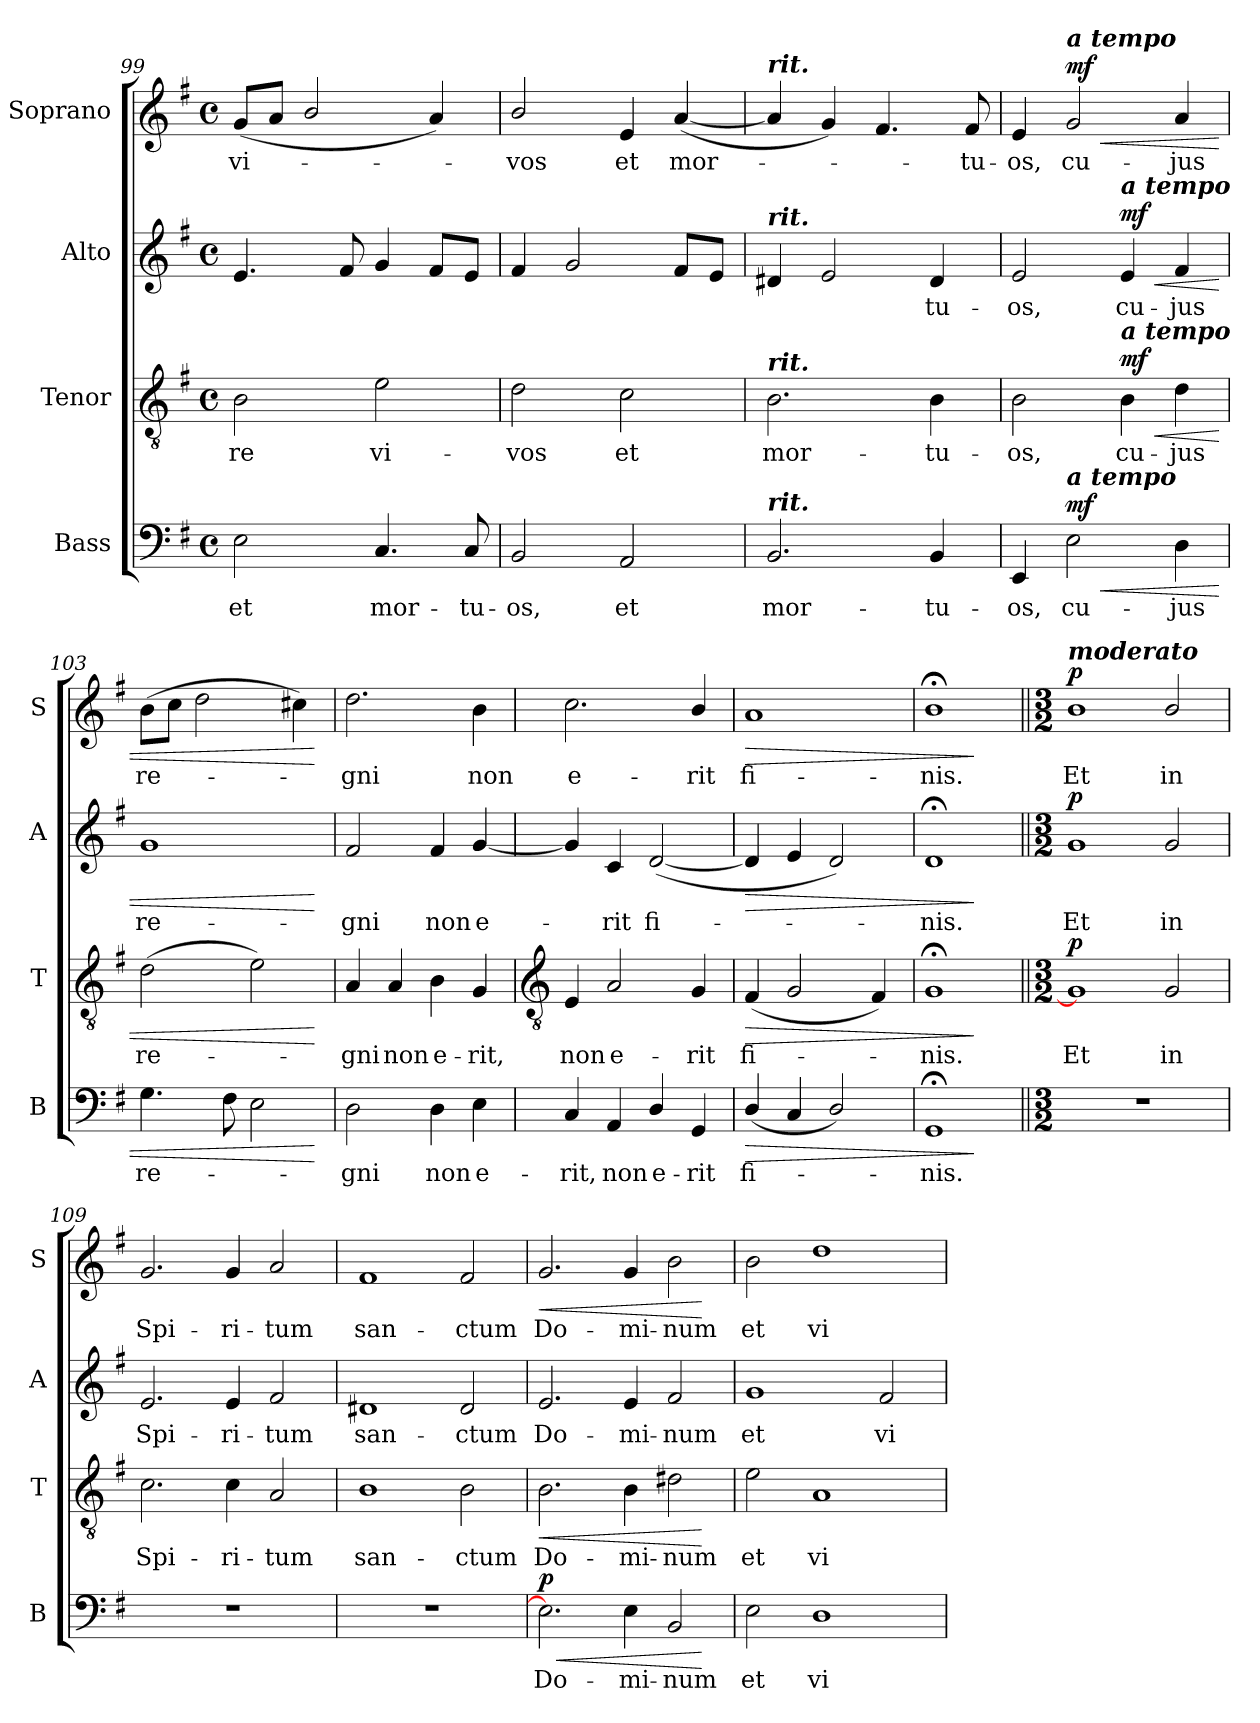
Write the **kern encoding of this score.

**kern	**text	**dynam	**kern	**text	**dynam	**kern	**text	**dynam	**kern	**text	**dynam
*part4	*part4	*part4	*part3	*part3	*part3	*part2	*part2	*part2	*part1	*part1	*part1
*staff4	*staff4	*staff4	*staff3	*staff3	*staff3	*staff2	*staff2	*staff2	*staff1	*staff1	*staff1
*I"Bass	*	*	*I"Tenor	*	*	*I"Alto	*	*	*I"Soprano	*	*
*I'B	*	*	*I'T	*	*	*I'A	*	*	*I'S	*	*
*clefF4	*	*	*clefGv2	*	*	*clefG2	*	*	*clefG2	*	*
*k[f#]	*	*	*k[f#]	*	*	*k[f#]	*	*	*k[f#]	*	*
*G:	*	*	*G:	*	*	*G:	*	*	*G:	*	*
*M4/4	*	*	*M4/4	*	*	*M4/4	*	*	*M4/4	*	*
*met(c)	*	*	*met(c)	*	*	*met(c)	*	*	*met(c)	*	*
=99	=99	=99	=99	=99	=99	=99	=99	=99	=99	=99	=99
!	!LO:LY:b	!	!	!LO:LY:b	!	!	!	!	!	!LO:LY:b	!
2E	et	.	2B	re	.	4.e	.	.	(<8gL	vi-	.
.	.	.	.	.	.	.	.	.	8aJ	.	.
.	.	.	.	.	.	.	.	.	2b/	.	.
.	.	.	.	.	.	8f#	.	.	.	.	.
!	!LO:LY:b	!	!	!LO:LY:b	!	!	!	!	!	!	!
4.C	mor-	.	2e	vi-	.	4g	.	.	.	.	.
.	.	.	.	.	.	8f#L	.	.	4a)	.	.
!	!LO:LY:b	!	!	!	!	!	!	!	!	!	!
8C	-tu-	.	.	.	.	8eJ	.	.	.	.	.
=100	=100	=100	=100	=100	=100	=100	=100	=100	=100	=100	=100
!	!LO:LY:b	!	!	!LO:LY:b	!	!	!	!	!	!LO:LY:b	!
2BB	-os,	.	2d	-vos	.	4f#	.	.	2b/	vos	.
.	.	.	.	.	.	2g	.	.	.	.	.
!	!LO:LY:b	!	!	!LO:LY:b	!	!	!	!	!	!LO:LY:b	!
2AA	et	.	2c	et	.	.	.	.	4e	et	.
!	!	!	!	!	!	!	!	!	!	!LO:LY:b	!
.	.	.	.	.	.	8f#L	.	.	(<[4a	mor-	.
.	.	.	.	.	.	8eJ	.	.	.	.	.
=101	=101	=101	=101	=101	=101	=101	=101	=101	=101	=101	=101
!	!	!	!	!	!	!	!	!	!LO:TX:a:Bi:t=rit.	!	!
!	!	!	!	!	!	!LO:TX:a:Bi:t=rit.	!	!	!	!	!
!	!	!	!LO:TX:a:Bi:t=rit.	!	!	!	!	!	!	!	!
!LO:TX:a:Bi:t=rit.	!	!	!	!	!	!	!	!	!	!	!
!	!LO:LY:b	!	!	!LO:LY:b	!	!	!	!	!	!	!
2.BB	mor-	.	2.B	mor-	.	4d#X	.	.	4a]	.	.
.	.	.	.	.	.	2e	.	.	4g)	.	.
.	.	.	.	.	.	.	.	.	4.f#	.	.
!	!LO:LY:b	!	!	!LO:LY:b	!	!	!LO:LY:b	!	!	!	!
4BB	-tu-	.	4B	-tu-	.	4d#	tu-	.	.	.	.
!	!	!	!	!	!	!	!	!	!	!LO:LY:b	!
.	.	.	.	.	.	.	.	.	8f#	tu-	.
=102	=102	=102	=102	=102	=102	=102	=102	=102	=102	=102	=102
!	!LO:LY:b	!	!	!LO:LY:b	!	!	!LO:LY:b	!	!	!LO:LY:b	!
4EE	-os,	.	2B	-os,	.	2e	-os,	.	4e	-os,	.
!	!	!	!	!	!	!	!	!	!LO:TX:a:Bi:t=a tempo	!	!
!LO:TX:a:Bi:t=a tempo	!	!	!	!	!	!	!	!	!	!	!
!	!LO:LY:b	!LO:HP:b	!	!	!	!	!	!	!	!LO:LY:b	!LO:HP:b
!	!	!LO:DY:n=1:b	!	!	!	!	!	!	!	!	!LO:DY:n=1:b
2E	cu-	< mf	.	.	.	.	.	.	2g	cu-	< mf
!	!	!	!	!	!	!LO:TX:a:Bi:t=a tempo	!	!	!	!	!
!	!	!	!LO:TX:a:Bi:t=a tempo	!	!	!	!	!	!	!	!
!	!	!	!	!LO:LY:b	!LO:HP:b	!	!LO:LY:b	!LO:HP:b	!	!	!
!	!	!	!	!	!LO:DY:n=1:b	!	!	!LO:DY:n=1:b	!	!	!
.	.	.	4B	cu-	< mf	4e	cu-	< mf	.	.	.
!	!LO:LY:b	!	!	!LO:LY:b	!	!	!LO:LY:b	!	!	!LO:LY:b	!
4D	-jus	.	4d	-jus	.	4f#	-jus	.	4a	-jus	.
=103	=103	=103	=103	=103	=103	=103	=103	=103	=103	=103	=103
!	!LO:LY:b	!	!	!LO:LY:b	!	!	!LO:LY:b	!	!	!LO:LY:b	!
4.G	re-	.	(>2d	re-	.	1g	re-	.	(>8bL	re-	.
.	.	.	.	.	.	.	.	.	8ccJ	.	.
.	.	.	.	.	.	.	.	.	2dd	.	.
8F#	.	.	.	.	.	.	.	.	.	.	.
2E	.	.	2e)	.	.	.	.	.	.	.	.
.	.	.	.	.	.	.	.	.	4cc#X)	.	.
.	.	[	.	.	[	.	.	[	.	.	[
=104	=104	=104	=104	=104	=104	=104	=104	=104	=104	=104	=104
!	!LO:LY:b	!	!	!LO:LY:b	!	!	!LO:LY:b	!	!	!LO:LY:b	!
2D	gni	.	4A	gni	.	2f#	-gni	.	2.dd	gni	.
!	!	!	!	!LO:LY:b	!	!	!	!	!	!	!
.	.	.	4A	non	.	.	.	.	.	.	.
!	!LO:LY:b	!	!	!LO:LY:b	!	!	!LO:LY:b	!	!	!	!
4D	non	.	4B	e-	.	4f#	non	.	.	.	.
!	!LO:LY:b	!	!	!LO:LY:b	!	!	!LO:LY:b	!	!	!LO:LY:b	!
4E	e-	.	4G	-rit,	.	[4g	e-	.	4b	non	.
!!LO:LB:g=z
=105	=105	=105	=105	=105	=105	=105	=105	=105	=105	=105	=105
*	*	*	*clefGv2	*	*	*	*	*	*	*	*
!	!LO:LY:b	!	!	!LO:LY:b	!	!	!	!	!	!LO:LY:b	!
4C	-rit,	.	4E	non	.	4g]	.	.	2.cc	e-	.
!	!LO:LY:b	!	!	!LO:LY:b	!	!	!LO:LY:b	!	!	!	!
4AA	non	.	2A	e-	.	4c	rit	.	.	.	.
!	!LO:LY:b	!	!	!	!	!	!LO:LY:b	!	!	!	!
4D/	e-	.	.	.	.	(<[2d	fi-	.	.	.	.
!	!LO:LY:b	!	!	!LO:LY:b	!	!	!	!	!	!LO:LY:b	!
4GG	-rit	.	4G	-rit	.	.	.	.	4b/	-rit	.
=106	=106	=106	=106	=106	=106	=106	=106	=106	=106	=106	=106
!	!LO:LY:b	!LO:HP:b	!	!LO:LY:b	!LO:HP:b	!	!	!LO:HP:b	!	!LO:LY:b	!LO:HP:b
(<4D/	fi-	>	(<4F#	fi-	>	4d]	.	>	1a	fi-	>
4C	.	.	2G	.	.	4e	.	.	.	.	.
2D/)	.	.	.	.	.	2d)	.	.	.	.	.
.	.	.	4F#)	.	.	.	.	.	.	.	.
=107	=107	=107	=107	=107	=107	=107	=107	=107	=107	=107	=107
!	!LO:LY:b	!	!	!LO:LY:b	!	!	!LO:LY:b	!	!	!LO:LY:b	!
1GG;<	nis.	.	1G;<	nis.	.	1d;<	nis.	.	1b;<	-nis.	.
.	.	]	.	.	]	.	.	]	.	.	]
=108||	=108||	=108||	=108||	=108||	=108||	=108||	=108||	=108||	=108||	=108||	=108||
*M3/2	*	*	*M3/2	*	*	*M3/2	*	*	*M3/2	*	*
!	!	!	!	!	!	!	!	!	!LO:TX:a:Bi:t=moderato	!	!
!LO:N:vis=1	!	!	!	!LO:LY:b	!LO:DY:b	!	!LO:LY:b	!LO:DY:b	!	!LO:LY:b	!LO:DY:b
1.r	.	.	1G]	Et	p	1g	Et	p	1b	Et	p
*	*	*	*	*	*	*	*	*	*MM160	*	*
!	!	!	!	!LO:LY:b	!	!	!LO:LY:b	!	!	!LO:LY:b	!
.	.	.	2G	in	.	2g	in	.	2b/	in	.
=109	=109	=109	=109	=109	=109	=109	=109	=109	=109	=109	=109
!LO:N:vis=1	!	!	!	!LO:LY:b	!	!	!LO:LY:b	!	!	!LO:LY:b	!
1.r	.	.	2.c	Spi-	.	2.e	Spi-	.	2.g	Spi-	.
!	!	!	!	!LO:LY:b	!	!	!LO:LY:b	!	!	!LO:LY:b	!
.	.	.	4c	-ri-	.	4e	-ri-	.	4g	-ri-	.
!	!	!	!	!LO:LY:b	!	!	!LO:LY:b	!	!	!LO:LY:b	!
.	.	.	2A	-tum	.	2f#	-tum	.	2a	-tum	.
=110	=110	=110	=110	=110	=110	=110	=110	=110	=110	=110	=110
!LO:N:vis=1	!	!	!	!LO:LY:b	!	!	!LO:LY:b	!	!	!LO:LY:b	!
1.r	.	.	1B	san-	.	1d#X	san-	.	1f#	san-	.
!	!	!	!	!LO:LY:b	!	!	!LO:LY:b	!	!	!LO:LY:b	!
.	.	.	2B	-ctum	.	2d#	-ctum	.	2f#	-ctum	.
=111	=111	=111	=111	=111	=111	=111	=111	=111	=111	=111	=111
!	!LO:LY:b	!LO:HP:b	!	!LO:LY:b	!LO:HP:b	!	!LO:LY:b	!	!	!LO:LY:b	!LO:HP:b
!	!	!LO:DY:n=1:b	!	!	!	!	!	!	!	!	!
2.E]	Do-	< p	2.B	Do-	<	2.e	Do-	.	2.g	Do-	<
!	!LO:LY:b	!	!	!LO:LY:b	!	!	!LO:LY:b	!	!	!LO:LY:b	!
4E	-mi-	.	4B	-mi-	.	4e	-mi-	.	4g	-mi-	.
!	!LO:LY:b	!	!	!LO:LY:b	!	!	!LO:LY:b	!	!	!LO:LY:b	!
2BB	-num	.	2d#X	-num	.	2f#	-num	.	2b	-num	.
.	.	[	.	.	[	.	.	.	.	.	[
=112	=112	=112	=112	=112	=112	=112	=112	=112	=112	=112	=112
!	!LO:LY:b	!	!	!LO:LY:b	!	!	!LO:LY:b	!	!	!LO:LY:b	!
2E	et	.	2e	et	.	1g	et	.	2b	et	.
!	!LO:LY:b	!	!	!LO:LY:b	!	!	!	!	!	!LO:LY:b	!
1D	vi-	.	1A	vi-	.	.	.	.	1dd	vi-	.
!	!	!	!	!	!	!	!LO:LY:b	!	!	!	!
.	.	.	.	.	.	2f#	vi-	.	.	.	.
=	=	=	=	=	=	=	=	=	=	=	=
*-	*-	*-	*-	*-	*-	*-	*-	*-	*-	*-	*-
